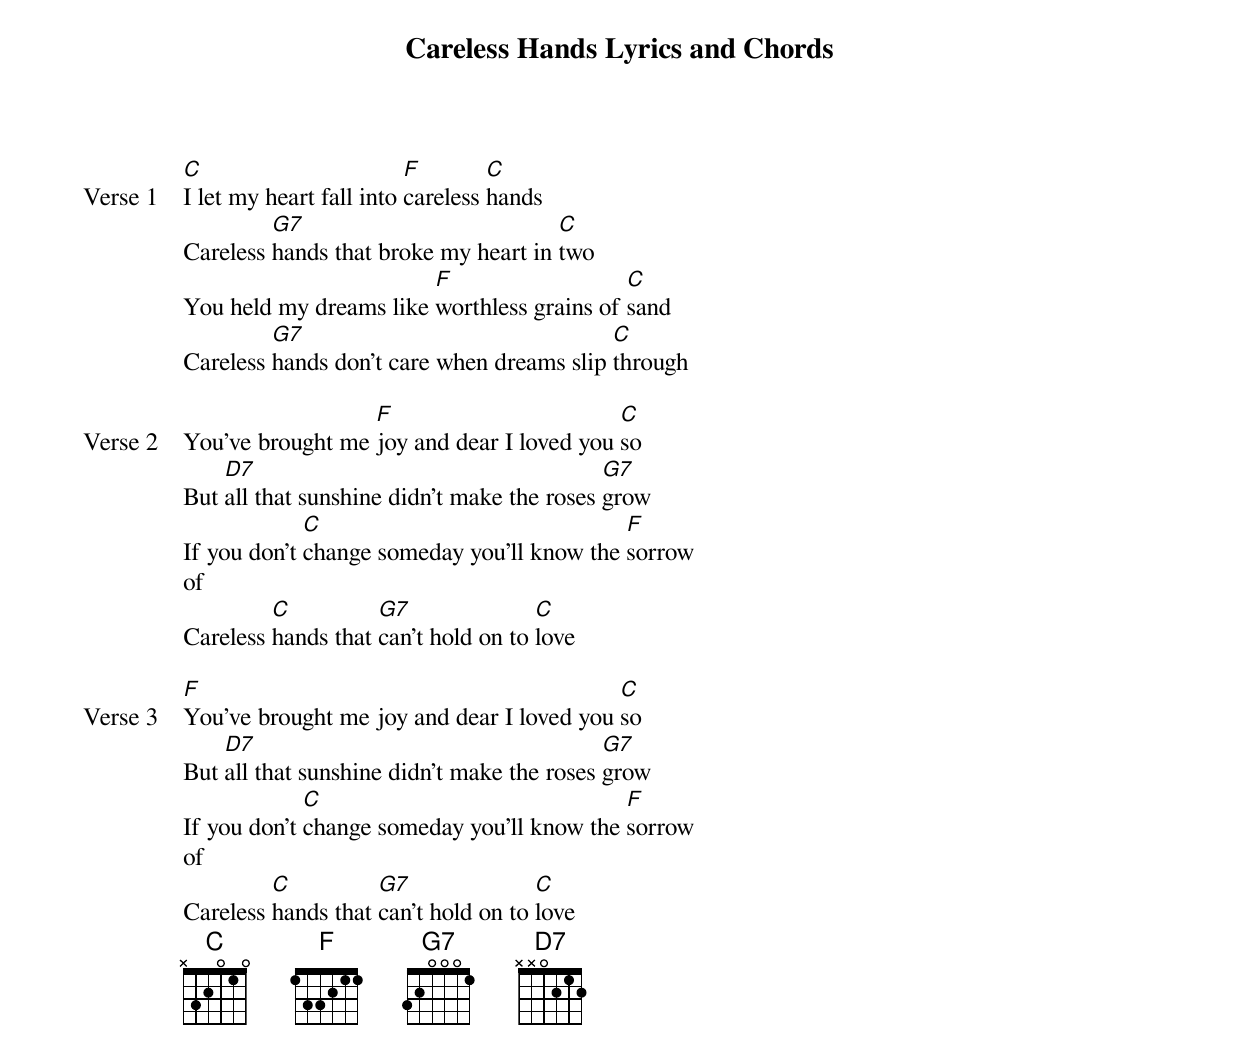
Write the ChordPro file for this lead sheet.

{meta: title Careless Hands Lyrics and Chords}
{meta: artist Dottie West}
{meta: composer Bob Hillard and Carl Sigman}

{start_of_verse: Verse 1}
[C]I let my heart fall into [F]careless [C]hands
Careless [G7]hands that broke my heart in [C]two
You held my dreams like [F]worthless grains of [C]sand
Careless [G7]hands don't care when dreams slip [C]through
{end_of_verse}

{start_of_verse: Verse 2}
You've brought me [F]joy and dear I loved you [C]so
But [D7]all that sunshine didn't make the roses [G7]grow
If you don't [C]change someday you'll know the [F]sorrow
of
Careless [C]hands that [G7]can't hold on to [C]love
{end_of_verse}

{start_of_verse: Verse 3}
[F]You've brought me joy and dear I loved you [C]so
But [D7]all that sunshine didn't make the roses [G7]grow
If you don't [C]change someday you'll know the [F]sorrow
of
Careless [C]hands that [G7]can't hold on to [C]love
{end_of_verse}
